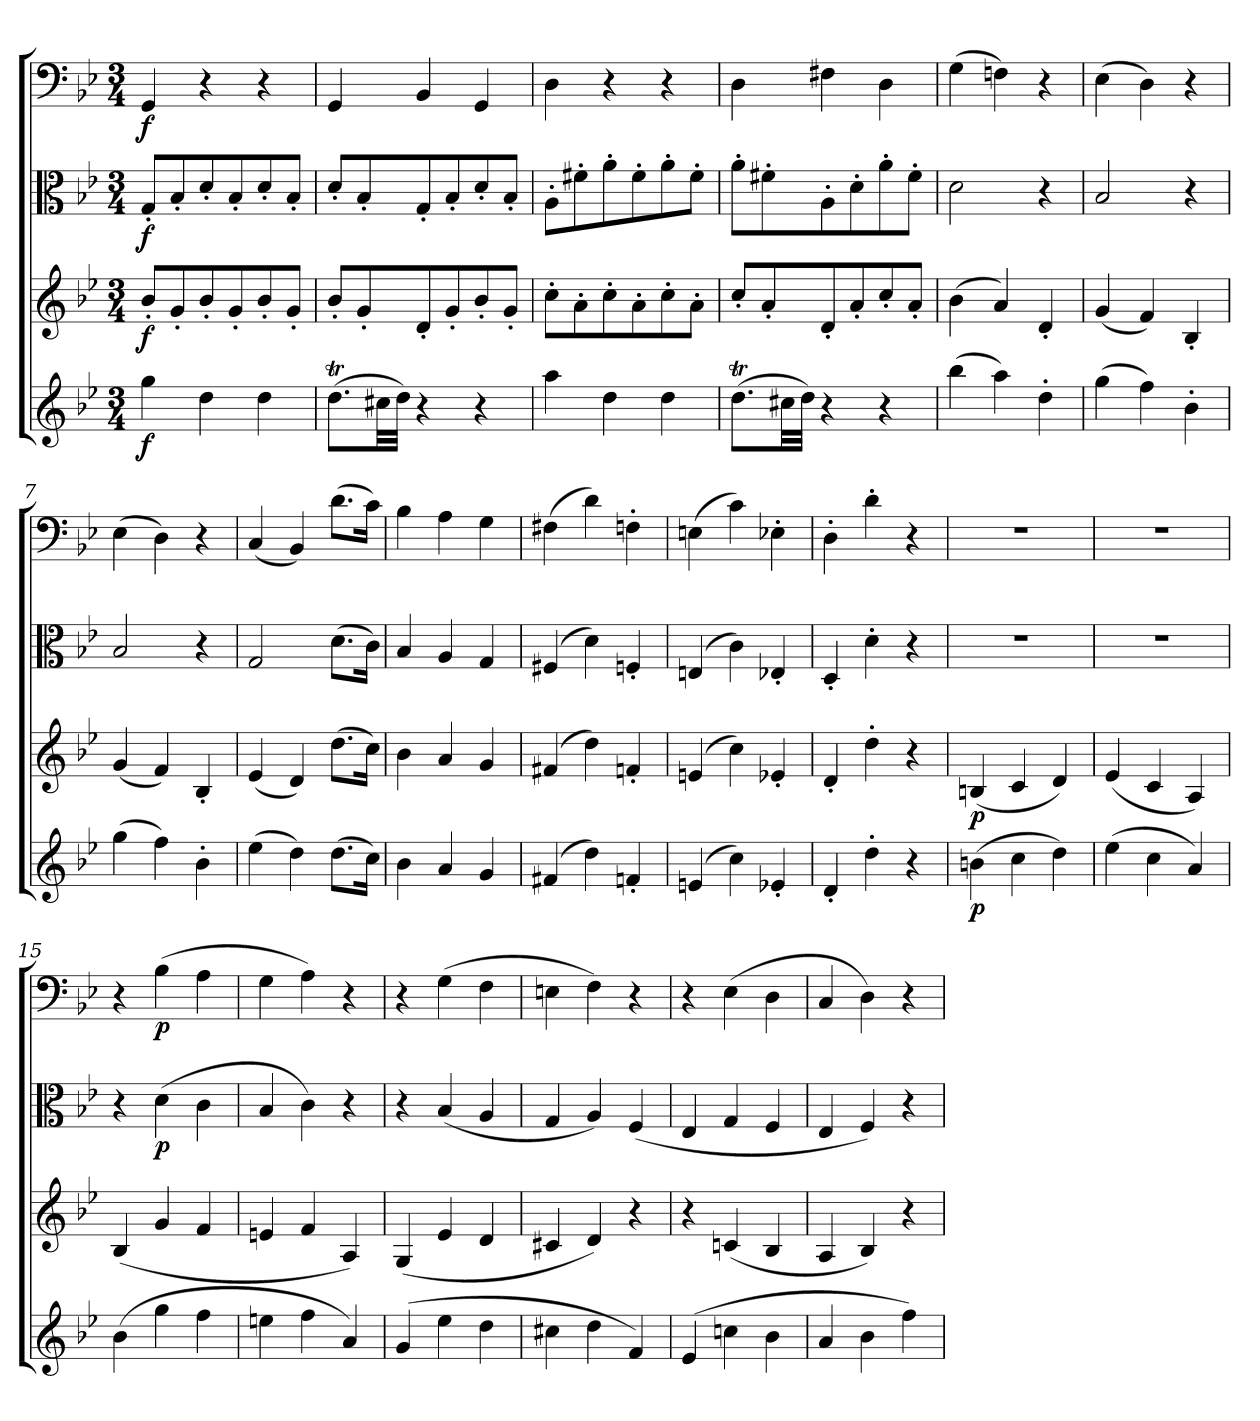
**kern	**dynam	**kern	**dynam	**kern	**dynam	**kern	**dynam
*part4	*part4	*part3	*part3	*part2	*part2	*part1	*part1
*staff4	*staff4	*staff3	*staff3	*staff2	*staff2	*staff1	*staff1
*clefG2	*	*clefG2	*	*clefC3	*	*clefF4	*
*k[b-e-]	*	*k[b-e-]	*	*k[b-e-]	*	*k[b-e-]	*
*g:	*	*g:	*	*g:	*	*g:	*
*M3/4	*	*M3/4	*	*M3/4	*	*M3/4	*
=1	=1	=1	=1	=1	=1	=1	=1
4gg\	f	8b-'/L	f	8G'/L	f	4GG/	f
.	.	8g'/	.	8B-'/	.	.	.
4dd\	.	8b-'/	.	8d'/	.	4r	.
.	.	8g'/	.	8B-'/	.	.	.
4dd\	.	8b-'/	.	8d'/	.	4r	.
.	.	8g'/J	.	8B-'/J	.	.	.
=2	=2	=2	=2	=2	=2	=2	=2
(8.ddt\L	.	8b-'/L	.	8d'/L	.	4GG/	.
.	.	8g'/	.	8B-'/	.	.	.
32cc#X\LL	.	.	.	.	.	.	.
32dd\JJJ)	.	.	.	.	.	.	.
4r	.	8d'/	.	8G'/	.	4BB-/	.
.	.	8g'/	.	8B-'/	.	.	.
4r	.	8b-'/	.	8d'/	.	4GG/	.
.	.	8g'/J	.	8B-'/J	.	.	.
=3	=3	=3	=3	=3	=3	=3	=3
4aa\	.	8cc'\L	.	8A'\L	.	4D\	.
.	.	8a'\	.	8f#X'\	.	.	.
4dd\	.	8cc'\	.	8a'\	.	4r	.
.	.	8a'\	.	8f#'\	.	.	.
4dd\	.	8cc'\	.	8a'\	.	4r	.
.	.	8a'\J	.	8f#'\J	.	.	.
=4	=4	=4	=4	=4	=4	=4	=4
(8.ddt\L	.	8cc'/L	.	8a'\L	.	4D\	.
.	.	8a'/	.	8f#X'\	.	.	.
32cc#X\LL	.	.	.	.	.	.	.
32dd\JJJ)	.	.	.	.	.	.	.
4r	.	8d'/	.	8A'\	.	4F#X\	.
.	.	8a'/	.	8d'\	.	.	.
4r	.	8cc'/	.	8a'\	.	4D\	.
.	.	8a'/J	.	8f#'\J	.	.	.
=5	=5	=5	=5	=5	=5	=5	=5
(4bb-\	.	(4b-\	.	2d\	.	(4G\	.
4aa\)	.	4a/)	.	.	.	4Fn\)	.
4dd'\	.	4d'/	.	4r	.	4r	.
=6	=6	=6	=6	=6	=6	=6	=6
(4gg\	.	(4g/	.	2B-/	.	(4E-\	.
4ff\)	.	4f/)	.	.	.	4D\)	.
4b-'\	.	4B-'/	.	4r	.	4r	.
=7	=7	=7	=7	=7	=7	=7	=7
(4gg\	.	(4g/	.	2B-/	.	(4E-\	.
4ff\)	.	4f/)	.	.	.	4D\)	.
4b-'\	.	4B-'/	.	4r	.	4r	.
=8	=8	=8	=8	=8	=8	=8	=8
(4ee-\	.	(4e-/	.	2G/	.	(4C/	.
4dd\)	.	4d/)	.	.	.	4BB-/)	.
(8.dd\L	.	(8.dd\L	.	(8.d\L	.	(8.d\L	.
16cc\Jk)	.	16cc\Jk)	.	16c\Jk)	.	16c\Jk)	.
=9	=9	=9	=9	=9	=9	=9	=9
4b-\	.	4b-\	.	4B-/	.	4B-\	.
4a/	.	4a/	.	4A/	.	4A\	.
4g/	.	4g/	.	4G/	.	4G\	.
=10	=10	=10	=10	=10	=10	=10	=10
(4f#X/	.	(4f#X/	.	(4F#X/	.	(4F#X\	.
4dd\)	.	4dd\)	.	4d\)	.	4d\)	.
4fn'/	.	4fn'/	.	4Fn'/	.	4Fn'\	.
=11	=11	=11	=11	=11	=11	=11	=11
(4en/	.	(4en/	.	(4En/	.	(4En\	.
4cc\)	.	4cc\)	.	4c\)	.	4c\)	.
4e-X'/	.	4e-X'/	.	4E-X'/	.	4E-X'\	.
=12	=12	=12	=12	=12	=12	=12	=12
4d'/	.	4d'/	.	4D'/	.	4D'\	.
4dd'\	.	4dd'\	.	4d'\	.	4d'\	.
4r	.	4r	.	4r	.	4r	.
=13	=13	=13	=13	=13	=13	=13	=13
(4bn\	p	(4Bn/	p	2.r	.	2.r	.
4cc\	.	4c/	.	.	.	.	.
4dd\)	.	4d/)	.	.	.	.	.
=14	=14	=14	=14	=14	=14	=14	=14
(4ee-\	.	(4e-/	.	2.r	.	2.r	.
4cc\	.	4c/	.	.	.	.	.
4a/)	.	4A/)	.	.	.	.	.
=15	=15	=15	=15	=15	=15	=15	=15
(4b-\	.	(4B-/	.	4r	.	4r	.
4gg\	.	4g/	.	(4d\	p	(4B-\	p
4ff\	.	4f/	.	4c\	.	4A\	.
=16	=16	=16	=16	=16	=16	=16	=16
4een\	.	4en/	.	4B-/	.	4G\	.
4ff\	.	4f/	.	4c\)	.	4A\)	.
4a/)	.	4A/)	.	4r	.	4r	.
=17	=17	=17	=17	=17	=17	=17	=17
(4g/	.	(4G/	.	4r	.	4r	.
4ee-\	.	4e-/	.	(4B-/	.	(4G\	.
4dd\	.	4d/	.	4A/	.	4F\	.
=18	=18	=18	=18	=18	=18	=18	=18
4cc#X\	.	4c#X/	.	4G/	.	4En\	.
4dd\	.	4d/)	.	4A/)	.	4F\)	.
4f/)	.	4r	.	(4F/	.	4r	.
=19	=19	=19	=19	=19	=19	=19	=19
(4e-/	.	4r	.	4E-/	.	4r	.
4ccn\	.	(4cn/	.	4G/	.	(4E-\	.
4b-\	.	4B-/	.	4F/	.	4D\	.
=20	=20	=20	=20	=20	=20	=20	=20
4a/	.	4A/	.	4E-/	.	4C/	.
4b-\	.	4B-/)	.	4F/)	.	4D\)	.
4ff\)	.	4r	.	4r	.	4r	.
=	=	=	=	=	=	=	=
*-	*-	*-	*-	*-	*-	*-	*-
